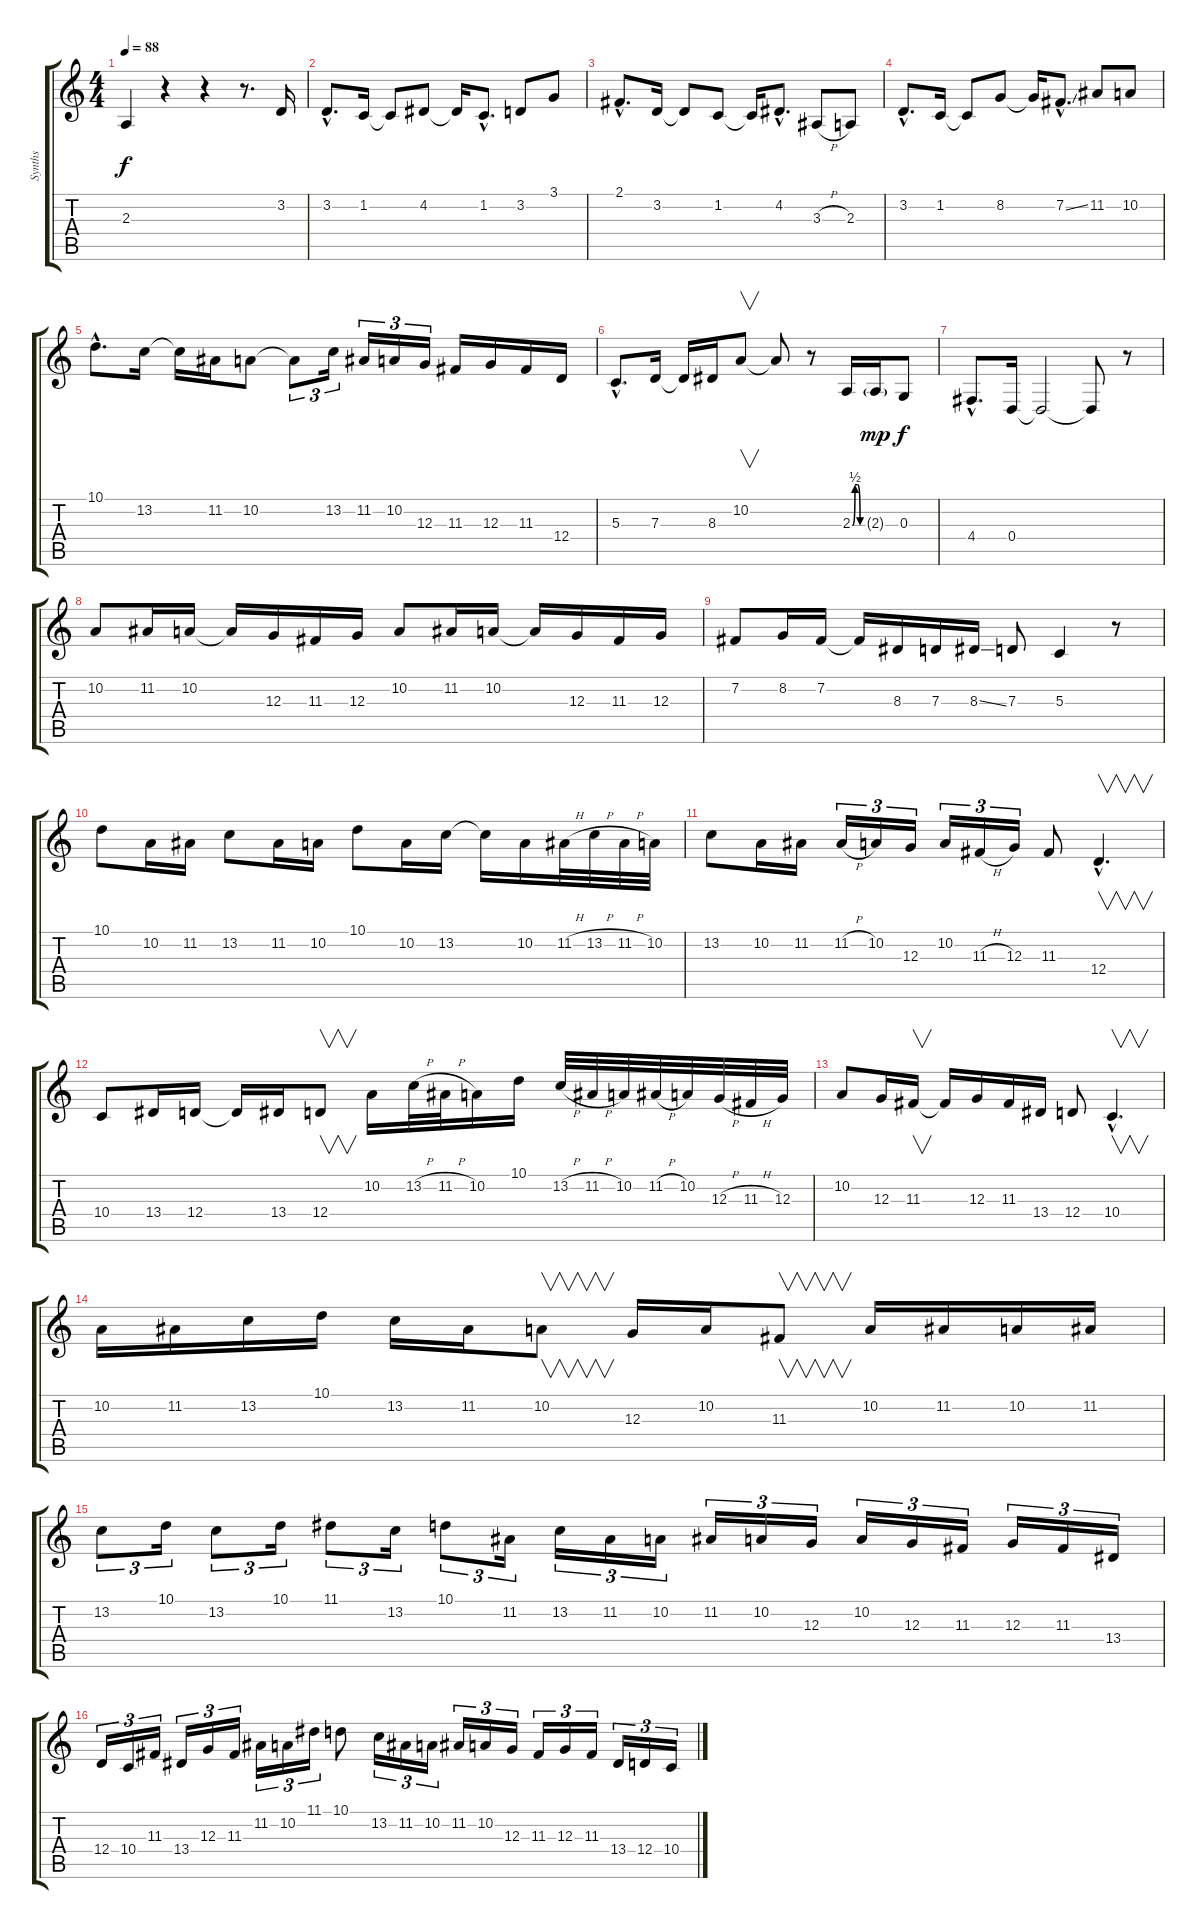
\track ("Synths" "Synths") {instrument synthbrass1}
\staff {score tabs}
\tuning (E4 B3 G3 D3 A2 E2) {hide}
\ts (4 4)
\tempo 88
\clef g2
\ks c
2.3.4{dy f} r.4 r.4 r.8{d} 3.2.16 |
3.2{hac}.8{d} 1.2.16 1.2{t}.8 4.2.8 4.2{t}.16 1.2{hac}.8{d} 3.2.8 3.1.8 |
2.1{hac}.8{d} 3.2.16 3.2{t}.8 1.2.8 1.2{t}.16 4.2{hac}.8{d} 3.3{h}.8 2.3.8 |
3.2{hac}.8{d} 1.2.16 1.2{t}.8 8.2.8 8.2{t}.16 7.2{ss hac}.8{d} 11.2.8 10.2.8 |
10.1{hac}.8{d} 13.2.16 13.2{t}.16 11.2.16 10.2.8 10.2{t}.8{tu (3 2)} 13.2.16{tu (3 2)} 11.2.16{tu (3 2)} 10.2.16{tu (3 2)} 12.3.16{tu (3 2)} 11.3.16 12.3.16 11.3.16 12.4.16 |
5.3{hac}.8{d} 7.3.16 7.3{t}.16 8.3.16 10.2.8{v} 10.2{t}.8 r.8 2.3{be (custom 0 0 15 2 30 2 45 0 60 0)}.16 2.3{g}.16{dy mp} 0.3.8{dy f} |
4.4{hac}.8{d} 0.4.16 0.4{t}.2 0.4{t}.8 r.8 |
10.2.8 11.2.16 10.2.16 10.2{t}.16 12.3.16 11.3.16 12.3.16 10.2.8 11.2.16 10.2.16 10.2{t}.16 12.3.16 11.3.16 12.3.16 |
7.2.8 8.2.16 7.2.16 7.2{t}.16 8.3.16 7.3.16 8.3{ss}.16 7.3.8 5.3.4 r.8 |
10.1.8 10.2.16 11.2.16 13.2.8 11.2.16 10.2.16 10.1.8 10.2.16 13.2.16 13.2{t}.16 10.2.16 11.2{h}.32 13.2{h}.32 11.2{h}.32 10.2.32 |
13.2.8 10.2.16 11.2.16 11.2{h}.16{tu (3 2)} 10.2.16{tu (3 2)} 12.3.16{tu (3 2)} 10.2.16{tu (3 2)} 11.3{h}.16{tu (3 2)} 12.3.16{tu (3 2)} 11.3.8 12.4{hac}.4{v d} |
10.4.8 13.4.16 12.4.16 12.4{t}.16 13.4.16 12.4.8{v} 10.2.16 13.2{h}.32 11.2{h}.32 10.2.16 10.1.16 13.2{h}.32 11.2{h}.32 10.2.32 11.2{h}.32 10.2.32 12.3{h}.32 11.3{h}.32 12.3.32 |
10.2.8 12.3.16 11.3.16{v} 11.3{t}.16 12.3.16 11.3.16 13.4.16 12.4.8 10.4{hac}.4{v d} |
10.2.16 11.2.16 13.2.16 10.1.16 13.2.16 11.2.16 10.2.8{v} 12.3.16 10.2.16 11.3.8{v} 10.2.16 11.2.16 10.2.16 11.2.16 |
13.2.8{tu (3 2)} 10.1.16{tu (3 2)} 13.2.8{tu (3 2)} 10.1.16{tu (3 2)} 11.1.8{tu (3 2)} 13.2.16{tu (3 2)} 10.1.8{tu (3 2)} 11.2.16{tu (3 2)} 13.2.16{tu (3 2)} 11.2.16{tu (3 2)} 10.2.16{tu (3 2)} 11.2.16{tu (3 2)} 10.2.16{tu (3 2)} 12.3.16{tu (3 2)} 10.2.16{tu (3 2)} 12.3.16{tu (3 2)} 11.3.16{tu (3 2)} 12.3.16{tu (3 2)} 11.3.16{tu (3 2)} 13.4.16{tu (3 2)} |
12.4.16{tu (3 2)} 10.4.16{tu (3 2)} 11.3.16{tu (3 2)} 13.4.16{tu (3 2)} 12.3.16{tu (3 2)} 11.3.16{tu (3 2)} 11.2.16{tu (3 2)} 10.2.16{tu (3 2)} 11.1.16{tu (3 2)} 10.1.8 13.2.16{tu (3 2)} 11.2.16{tu (3 2)} 10.2.16{tu (3 2)} 11.2.16{tu (3 2)} 10.2.16{tu (3 2)} 12.3.16{tu (3 2)} 11.3.16{tu (3 2)} 12.3.16{tu (3 2)} 11.3.16{tu (3 2)} 13.4.16{tu (3 2)} 12.4.16{tu (3 2)} 10.4.16{tu (3 2)}
